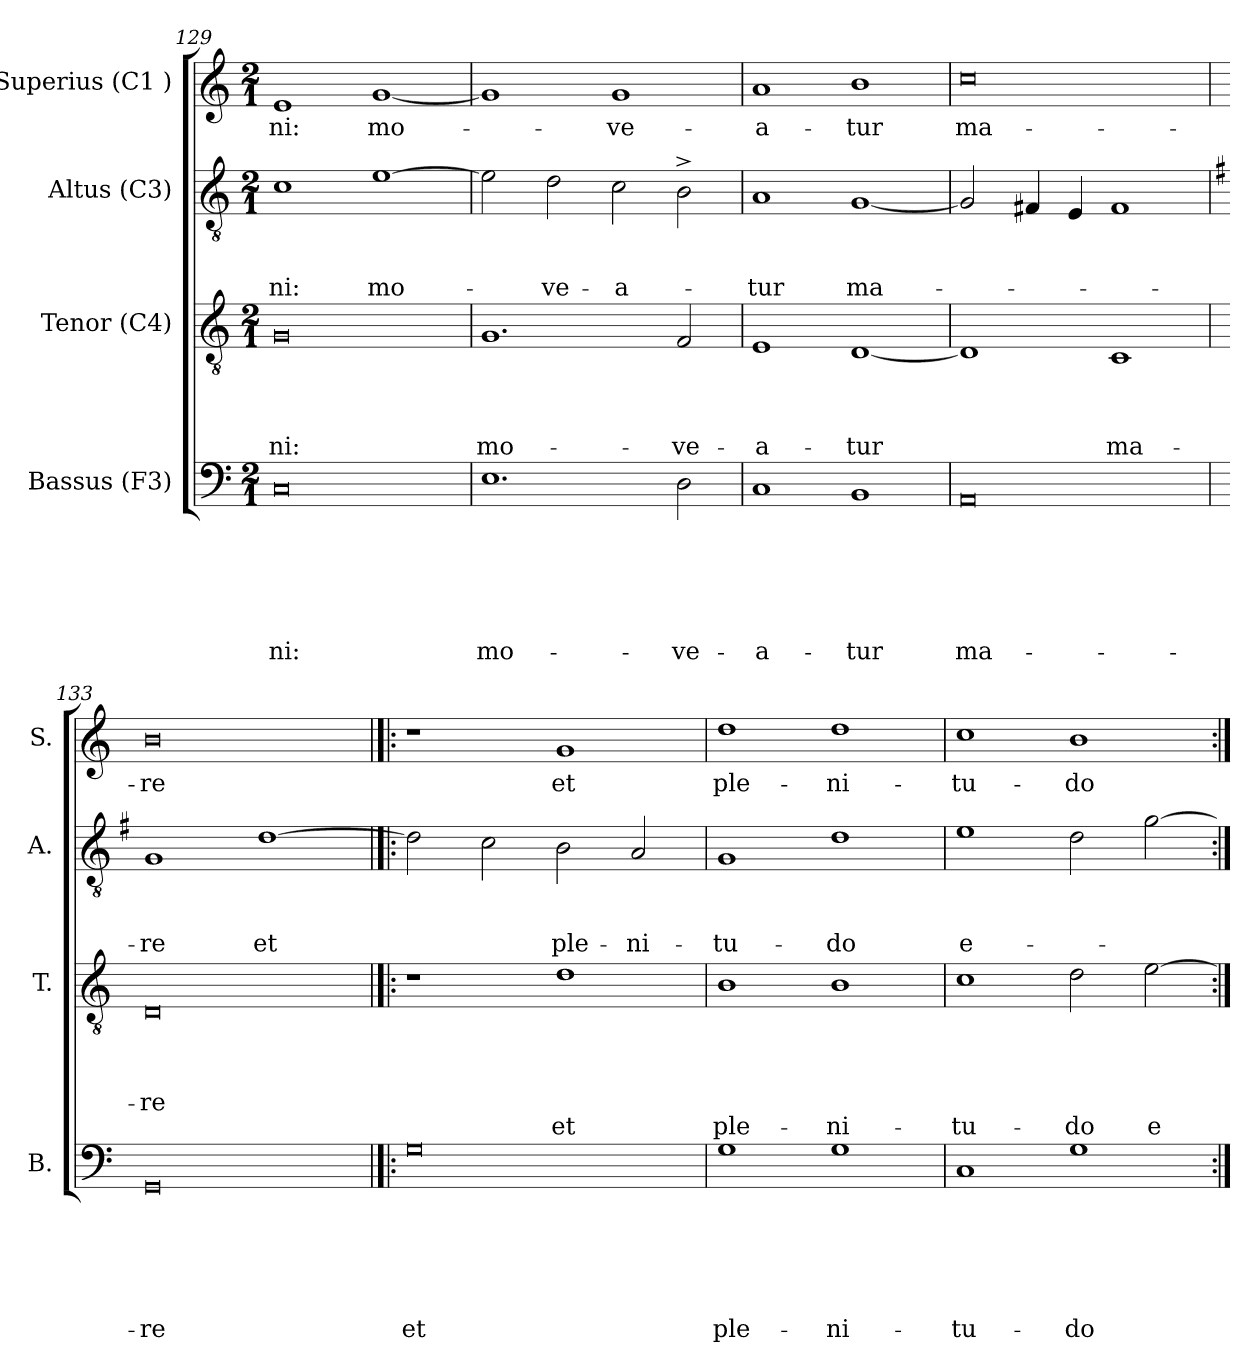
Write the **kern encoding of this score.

**kern	**text	**text	**text	**text	**text	**text	**kern	**text	**text	**text	**text	**text	**kern	**text	**text	**text	**kern	**text
*part4	*part4	*part4	*part4	*part4	*part4	*part4	*part3	*part3	*part3	*part3	*part3	*part3	*part2	*part2	*part2	*part2	*part1	*part1
*staff4	*staff4	*staff4	*staff4	*staff4	*staff4	*staff4	*staff3	*staff3	*staff3	*staff3	*staff3	*staff3	*staff2	*staff2	*staff2	*staff2	*staff1	*staff1
*I"Bassus (F3)	*	*	*	*	*	*	*I"Tenor (C4)	*	*	*	*	*	*I"Altus (C3)	*	*	*	*I"Superius (C1 )	*
*I'B.	*	*	*	*	*	*	*I'T.	*	*	*	*	*	*I'A.	*	*	*	*I'S.	*
*clefF4	*	*	*	*	*	*	*clefGv2	*	*	*	*	*	*clefGv2	*	*	*	*clefG2	*
*k[]	*	*	*	*	*	*	*k[]	*	*	*	*	*	*k[]	*	*	*	*k[]	*
*C:	*	*	*	*	*	*	*C:	*	*	*	*	*	*C:	*	*	*	*C:	*
*M2/1	*	*	*	*	*	*	*M2/1	*	*	*	*	*	*M2/1	*	*	*	*M2/1	*
=129	=129	=129	=129	=129	=129	=129	=129	=129	=129	=129	=129	=129	=129	=129	=129	=129	=129	=129
!	!	!	!	!	!	!LO:LY:b	!	!	!	!	!LO:LY:b	!	!	!	!	!LO:LY:b	!	!LO:LY:b
0C	.	.	.	.	.	-ni:	0G	.	.	.	-ni:	.	1c	.	.	-ni:	1e	-ni:
!	!	!	!	!	!	!	!	!	!	!	!	!	!	!	!	!LO:LY:b	!	!LO:LY:b
.	.	.	.	.	.	.	.	.	.	.	.	.	[>1e	.	.	mo-	[<1g	mo-
=130	=130	=130	=130	=130	=130	=130	=130	=130	=130	=130	=130	=130	=130	=130	=130	=130	=130	=130
!	!	!	!	!	!	!LO:LY:b	!	!	!	!	!LO:LY:b	!	!	!	!	!	!	!
1.E	.	.	.	.	.	mo-	1.G	.	.	.	mo-	.	2e\]	.	.	.	1g]	.
!	!	!	!	!	!	!	!	!	!	!	!	!	!	!	!	!LO:LY:b	!	!
.	.	.	.	.	.	.	.	.	.	.	.	.	2d\	.	.	-ve-	.	.
!	!	!	!	!	!	!	!	!	!	!	!	!	!	!	!	!LO:LY:b	!	!LO:LY:b
.	.	.	.	.	.	.	.	.	.	.	.	.	2c\	.	.	-a-	1g	-ve-
!	!	!	!	!	!	!LO:LY:b	!	!	!	!	!LO:LY:b	!	!	!	!	!	!	!
2D\	.	.	.	.	.	-ve-	2F/	.	.	.	-ve-	.	2B^>\	.	.	.	.	.
=131	=131	=131	=131	=131	=131	=131	=131	=131	=131	=131	=131	=131	=131	=131	=131	=131	=131	=131
!	!	!	!	!	!	!LO:LY:b:rj	!	!	!	!	!LO:LY:b:rj	!	!	!	!	!LO:LY:b	!	!LO:LY:b:rj
1C	.	.	.	.	.	-a-	1E	.	.	.	-a-	.	1A	.	.	-tur	1a	-a-
!	!	!	!	!	!	!LO:LY:b	!	!	!	!	!LO:LY:b	!	!	!	!	!LO:LY:b	!	!LO:LY:b
1BB	.	.	.	.	.	-tur	[<1D	.	.	.	-tur	.	[<1G	.	.	ma-	1b	-tur
=132	=132	=132	=132	=132	=132	=132	=132	=132	=132	=132	=132	=132	=132	=132	=132	=132	=132	=132
!	!	!	!	!	!	!LO:LY:b	!	!	!	!	!	!	!	!	!	!	!	!LO:LY:b:rj
0AA	.	.	.	.	.	ma-	1D]	.	.	.	.	.	2G/]	.	.	.	0cc	ma-
.	.	.	.	.	.	.	.	.	.	.	.	.	4F#/	.	.	.	.	.
.	.	.	.	.	.	.	.	.	.	.	.	.	4E/	.	.	.	.	.
!	!	!	!	!	!	!	!	!	!	!	!LO:LY:b	!	!	!	!	!	!	!
.	.	.	.	.	.	.	1C	.	.	.	ma-	.	1F#	.	.	.	.	.
=133	=133	=133	=133	=133	=133	=133	=133	=133	=133	=133	=133	=133	=133	=133	=133	=133	=133	=133
*	*	*	*	*	*	*	*	*	*	*	*	*	*k[f#]	*	*	*	*	*
*	*	*	*	*	*	*	*	*	*	*	*	*	*G:	*	*	*	*	*
!	!	!	!	!	!	!LO:LY:b:rj	!	!	!	!	!LO:LY:b:rj	!	!	!	!	!LO:LY:b	!	!LO:LY:b:rj
0GG	.	.	.	.	.	-re	0D	.	.	.	-re	.	1G	.	.	-re	0b	-re
!	!	!	!	!	!	!	!	!	!	!	!	!	!	!	!	!LO:LY:b	!	!
.	.	.	.	.	.	.	.	.	.	.	.	.	[<1d	.	.	et	.	.
!!LO:LB:g=z
=134!|:	=134!|:	=134!|:	=134!|:	=134!|:	=134!|:	=134!|:	=134!|:	=134!|:	=134!|:	=134!|:	=134!|:	=134!|:	=134!|:	=134!|:	=134!|:	=134!|:	=134!|:	=134!|:
*	*	*	*	*	*	*	*	*	*	*	*	*	*k[]	*	*	*	*	*
*	*	*	*	*	*	*	*	*	*	*	*	*	*C:	*	*	*	*	*
!	!	!	!	!	!	!LO:LY:b:rj	!	!	!	!	!	!	!	!	!	!	!	!
0G	.	.	.	.	.	et	1r	.	.	.	.	.	2d\]	.	.	.	1r	.
.	.	.	.	.	.	.	.	.	.	.	.	.	2c\	.	.	.	.	.
!	!	!	!	!	!	!	!	!	!	!	!	!LO:LY:b	!	!	!	!LO:LY:b	!	!LO:LY:b
.	.	.	.	.	.	.	1d	.	.	.	.	-et	2B\	.	.	ple-	1g	et
!	!	!	!	!	!	!	!	!	!	!	!	!	!	!	!	!LO:LY:b	!	!
.	.	.	.	.	.	.	.	.	.	.	.	.	2A/	.	.	-ni-	.	.
=135	=135	=135	=135	=135	=135	=135	=135	=135	=135	=135	=135	=135	=135	=135	=135	=135	=135	=135
!	!	!	!	!	!	!LO:LY:b	!	!	!	!	!	!LO:LY:b	!	!	!	!LO:LY:b	!	!LO:LY:b
1G	.	.	.	.	.	ple-	1B	.	.	.	.	ple-	1G	.	.	-tu-	1dd	ple-
!	!	!	!	!	!	!LO:LY:b	!	!	!	!	!	!LO:LY:b	!	!	!	!LO:LY:b	!	!LO:LY:b
1G	.	.	.	.	.	-ni-	1B	.	.	.	.	-ni-	1d	.	.	-do	1dd	-ni-
=136	=136	=136	=136	=136	=136	=136	=136	=136	=136	=136	=136	=136	=136	=136	=136	=136	=136	=136
!	!	!	!	!	!	!LO:LY:b	!	!	!	!	!	!LO:LY:b	!	!	!	!LO:LY:b:rj	!	!LO:LY:b
1C	.	.	.	.	.	-tu-	1c	.	.	.	.	-tu-	1e	.	.	e-	1cc	-tu-
!	!	!	!	!	!	!LO:LY:b	!	!	!	!	!	!LO:LY:b	!	!	!	!	!	!LO:LY:b
1G	.	.	.	.	.	-do	2d\	.	.	.	.	-do	2d\	.	.	.	1b	-do
!	!	!	!	!	!	!	!	!	!	!	!	!LO:LY:b:rj	!	!	!	!	!	!
.	.	.	.	.	.	.	[>2e\	.	.	.	.	e-	[>2g\	.	.	.	.	.
=:|!	=:|!	=:|!	=:|!	=:|!	=:|!	=:|!	=:|!	=:|!	=:|!	=:|!	=:|!	=:|!	=:|!	=:|!	=:|!	=:|!	=:|!	=:|!
*-	*-	*-	*-	*-	*-	*-	*-	*-	*-	*-	*-	*-	*-	*-	*-	*-	*-	*-
